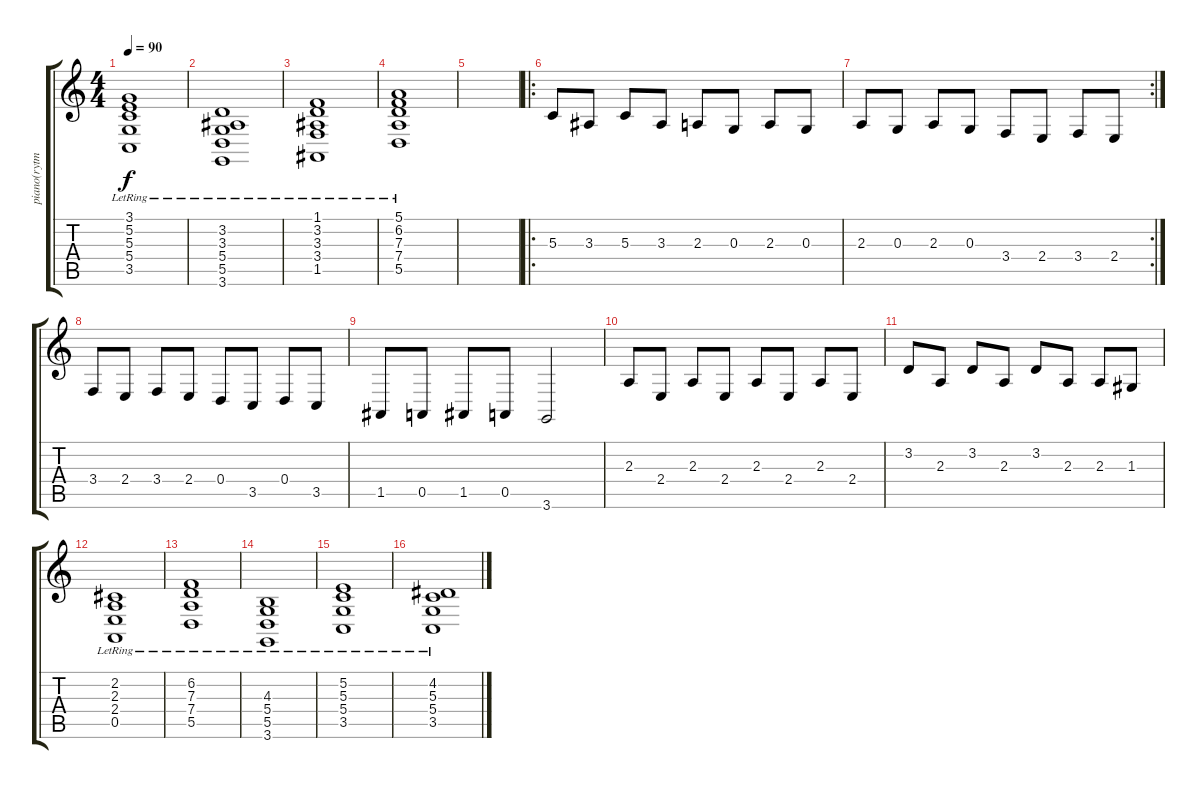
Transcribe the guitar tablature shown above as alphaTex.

\track ("piano(rytmi)" "piano(rytm") {instrument acousticgrandpiano}
\staff {score tabs}
\tuning (E4 B3 G3 D3 A2 E2) {hide}
\ts (4 4)
\tempo 90
\clef g2
\ks c
(3.1{lr} 5.2{lr} 5.3{lr} 5.4{lr} 3.5{lr}).1{dy f} |
(3.2{lr} 3.3{lr} 5.4{lr} 5.5{lr} 3.6{lr}).1 |
(1.1{lr} 3.2{lr} 3.3{lr} 3.4{lr} 1.5{lr}).1 |
(5.1{lr} 6.2{lr} 7.3{lr} 7.4{lr} 5.5{lr}).1 |
|
\ro
5.3.8{volume 16 instrument brightacousticpiano} 3.3.8 5.3.8 3.3.8 2.3.8 0.3.8 2.3.8 0.3.8 |
\rc 2
2.3.8 0.3.8 2.3.8 0.3.8 3.4.8 2.4.8 3.4.8 2.4.8 |
3.4.8 2.4.8 3.4.8 2.4.8 0.4.8 3.5.8 0.4.8 3.5.8 |
1.5.8 0.5.8 1.5.8 0.5.8 3.6.2 |
2.3.8 2.4.8 2.3.8 2.4.8 2.3.8 2.4.8 2.3.8 2.4.8 |
3.2.8 2.3.8 3.2.8 2.3.8 3.2.8 2.3.8 2.3.8 1.3.8 |
(2.2{lr} 2.3{lr} 2.4{lr} 0.5{lr}).1 |
(6.2{lr} 7.3{lr} 7.4{lr} 5.5{lr}).1 |
(4.3{lr} 5.4{lr} 5.5{lr} 3.6{lr}).1 |
(5.2{lr} 5.3{lr} 5.4{lr} 3.5{lr}).1 |
(4.2{lr} 5.3{lr} 5.4{lr} 3.5{lr}).1
